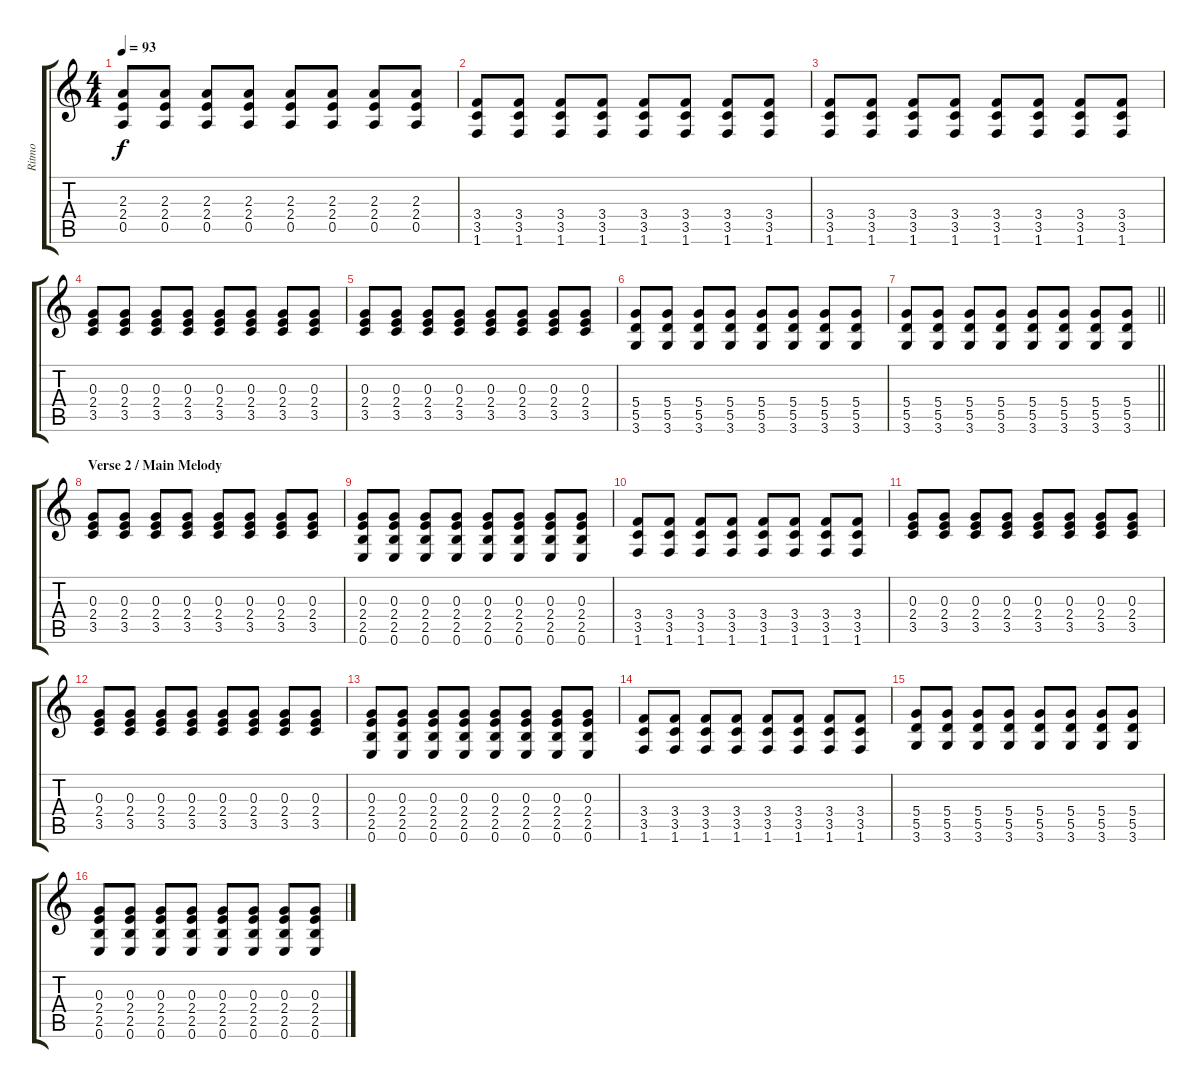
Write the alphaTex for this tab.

\track ("Ritmo" "Ritmo") {instrument distortionguitar}
\staff {score tabs}
\tuning (E4 B3 G3 D3 A2 E2) {hide}
\ts (4 4)
\tempo 93
\clef g2
\ks c
(2.3 2.4 0.5).8{dy f} (2.3 2.4 0.5).8 (2.3 2.4 0.5).8 (2.3 2.4 0.5).8 (2.3 2.4 0.5).8 (2.3 2.4 0.5).8 (2.3 2.4 0.5).8 (2.3 2.4 0.5).8 |
(3.4 3.5 1.6).8 (3.4 3.5 1.6).8 (3.4 3.5 1.6).8 (3.4 3.5 1.6).8 (3.4 3.5 1.6).8 (3.4 3.5 1.6).8 (3.4 3.5 1.6).8 (3.4 3.5 1.6).8 |
(3.4 3.5 1.6).8 (3.4 3.5 1.6).8 (3.4 3.5 1.6).8 (3.4 3.5 1.6).8 (3.4 3.5 1.6).8 (3.4 3.5 1.6).8 (3.4 3.5 1.6).8 (3.4 3.5 1.6).8 |
(0.3 2.4 3.5).8 (0.3 2.4 3.5).8 (0.3 2.4 3.5).8 (0.3 2.4 3.5).8 (0.3 2.4 3.5).8 (0.3 2.4 3.5).8 (0.3 2.4 3.5).8 (0.3 2.4 3.5).8 |
(0.3 2.4 3.5).8 (0.3 2.4 3.5).8 (0.3 2.4 3.5).8 (0.3 2.4 3.5).8 (0.3 2.4 3.5).8 (0.3 2.4 3.5).8 (0.3 2.4 3.5).8 (0.3 2.4 3.5).8 |
(5.4 5.5 3.6).8 (5.4 5.5 3.6).8 (5.4 5.5 3.6).8 (5.4 5.5 3.6).8 (5.4 5.5 3.6).8 (5.4 5.5 3.6).8 (5.4 5.5 3.6).8 (5.4 5.5 3.6).8 |
\barLineRight lightlight
(5.4 5.5 3.6).8 (5.4 5.5 3.6).8 (5.4 5.5 3.6).8 (5.4 5.5 3.6).8 (5.4 5.5 3.6).8 (5.4 5.5 3.6).8 (5.4 5.5 3.6).8 (5.4 5.5 3.6).8 |
\section ("" "Verse 2 / Main Melody")
(0.3 2.4 3.5).8 (0.3 2.4 3.5).8 (0.3 2.4 3.5).8 (0.3 2.4 3.5).8 (0.3 2.4 3.5).8 (0.3 2.4 3.5).8 (0.3 2.4 3.5).8 (0.3 2.4 3.5).8 |
(0.3 2.4 2.5 0.6).8 (0.3 2.4 2.5 0.6).8 (0.3 2.4 2.5 0.6).8 (0.3 2.4 2.5 0.6).8 (0.3 2.4 2.5 0.6).8 (0.3 2.4 2.5 0.6).8 (0.3 2.4 2.5 0.6).8 (0.3 2.4 2.5 0.6).8 |
(3.4 3.5 1.6).8 (3.4 3.5 1.6).8 (3.4 3.5 1.6).8 (3.4 3.5 1.6).8 (3.4 3.5 1.6).8 (3.4 3.5 1.6).8 (3.4 3.5 1.6).8 (3.4 3.5 1.6).8 |
(0.3 2.4 3.5).8 (0.3 2.4 3.5).8 (0.3 2.4 3.5).8 (0.3 2.4 3.5).8 (0.3 2.4 3.5).8 (0.3 2.4 3.5).8 (0.3 2.4 3.5).8 (0.3 2.4 3.5).8 |
(0.3 2.4 3.5).8 (0.3 2.4 3.5).8 (0.3 2.4 3.5).8 (0.3 2.4 3.5).8 (0.3 2.4 3.5).8 (0.3 2.4 3.5).8 (0.3 2.4 3.5).8 (0.3 2.4 3.5).8 |
(0.3 2.4 2.5 0.6).8 (0.3 2.4 2.5 0.6).8 (0.3 2.4 2.5 0.6).8 (0.3 2.4 2.5 0.6).8 (0.3 2.4 2.5 0.6).8 (0.3 2.4 2.5 0.6).8 (0.3 2.4 2.5 0.6).8 (0.3 2.4 2.5 0.6).8 |
(3.4 3.5 1.6).8 (3.4 3.5 1.6).8 (3.4 3.5 1.6).8 (3.4 3.5 1.6).8 (3.4 3.5 1.6).8 (3.4 3.5 1.6).8 (3.4 3.5 1.6).8 (3.4 3.5 1.6).8 |
(5.4 5.5 3.6).8 (5.4 5.5 3.6).8 (5.4 5.5 3.6).8 (5.4 5.5 3.6).8 (5.4 5.5 3.6).8 (5.4 5.5 3.6).8 (5.4 5.5 3.6).8 (5.4 5.5 3.6).8 |
(0.3 2.4 2.5 0.6).8 (0.3 2.4 2.5 0.6).8 (0.3 2.4 2.5 0.6).8 (0.3 2.4 2.5 0.6).8 (0.3 2.4 2.5 0.6).8 (0.3 2.4 2.5 0.6).8 (0.3 2.4 2.5 0.6).8 (0.3 2.4 2.5 0.6).8
